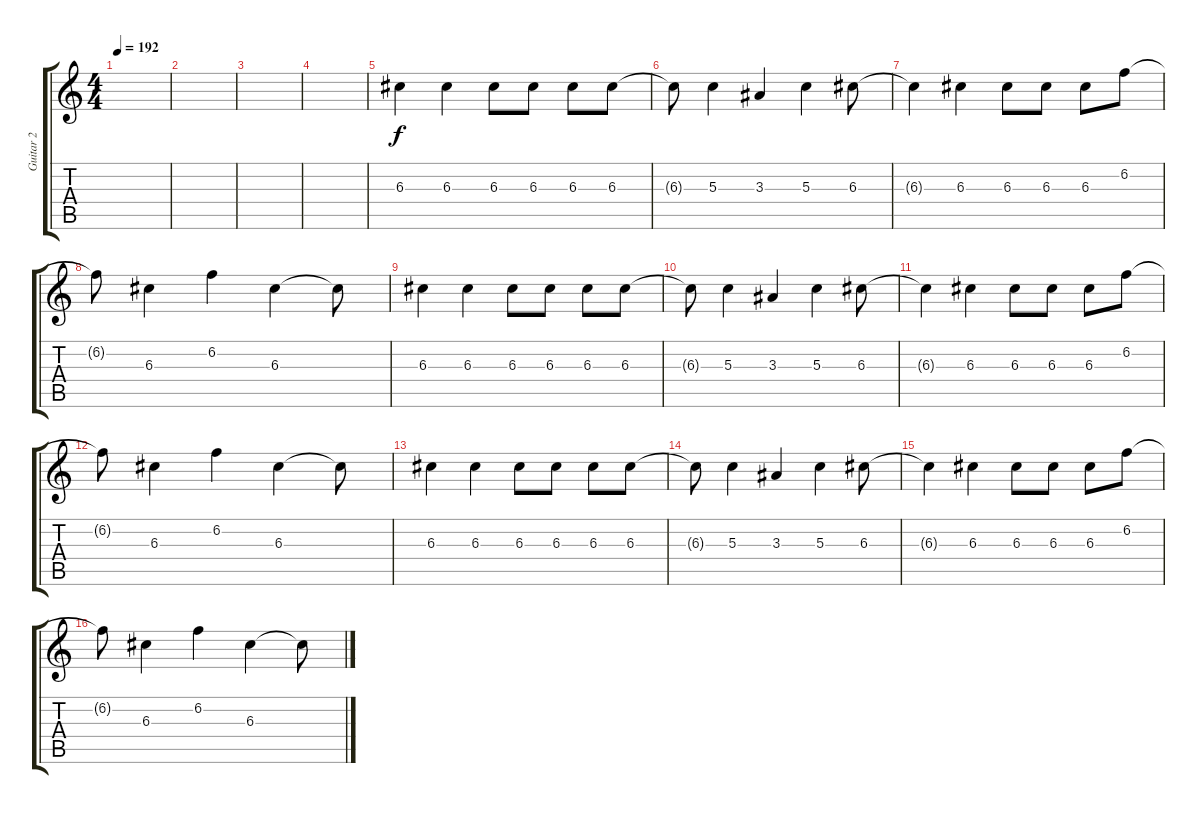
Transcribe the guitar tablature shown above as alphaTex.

\track ("Guitar 2" "Guitar 2") {instrument overdrivenguitar}
\staff {score tabs}
\tuning (E4 B3 G3 D3 A2 E2) {hide}
\ts (4 4)
\tempo 192
\clef g2
\ks c
|
|
|
|
6.3.4{volume 12 instrument distortionguitar} 6.3.4 6.3.8 6.3.8 6.3.8 6.3.8 |
6.3{t}.8 5.3.4 3.3.4 5.3.4 6.3.8 |
6.3{t}.4 6.3.4 6.3.8 6.3.8 6.3.8 6.2.8{volume 10} |
6.2{t}.8 6.3.4 6.2.4 6.3.4 6.3{t}.8 |
6.3.4{volume 12} 6.3.4 6.3.8 6.3.8 6.3.8 6.3.8 |
6.3{t}.8 5.3.4 3.3.4 5.3.4 6.3.8 |
6.3{t}.4 6.3.4 6.3.8 6.3.8 6.3.8 6.2.8{volume 10} |
6.2{t}.8 6.3.4 6.2.4 6.3.4 6.3{t}.8 |
6.3.4{volume 12} 6.3.4 6.3.8 6.3.8 6.3.8 6.3.8 |
6.3{t}.8 5.3.4 3.3.4 5.3.4 6.3.8 |
6.3{t}.4 6.3.4 6.3.8 6.3.8 6.3.8 6.2.8{volume 10} |
6.2{t}.8 6.3.4 6.2.4 6.3.4 6.3{t}.8
